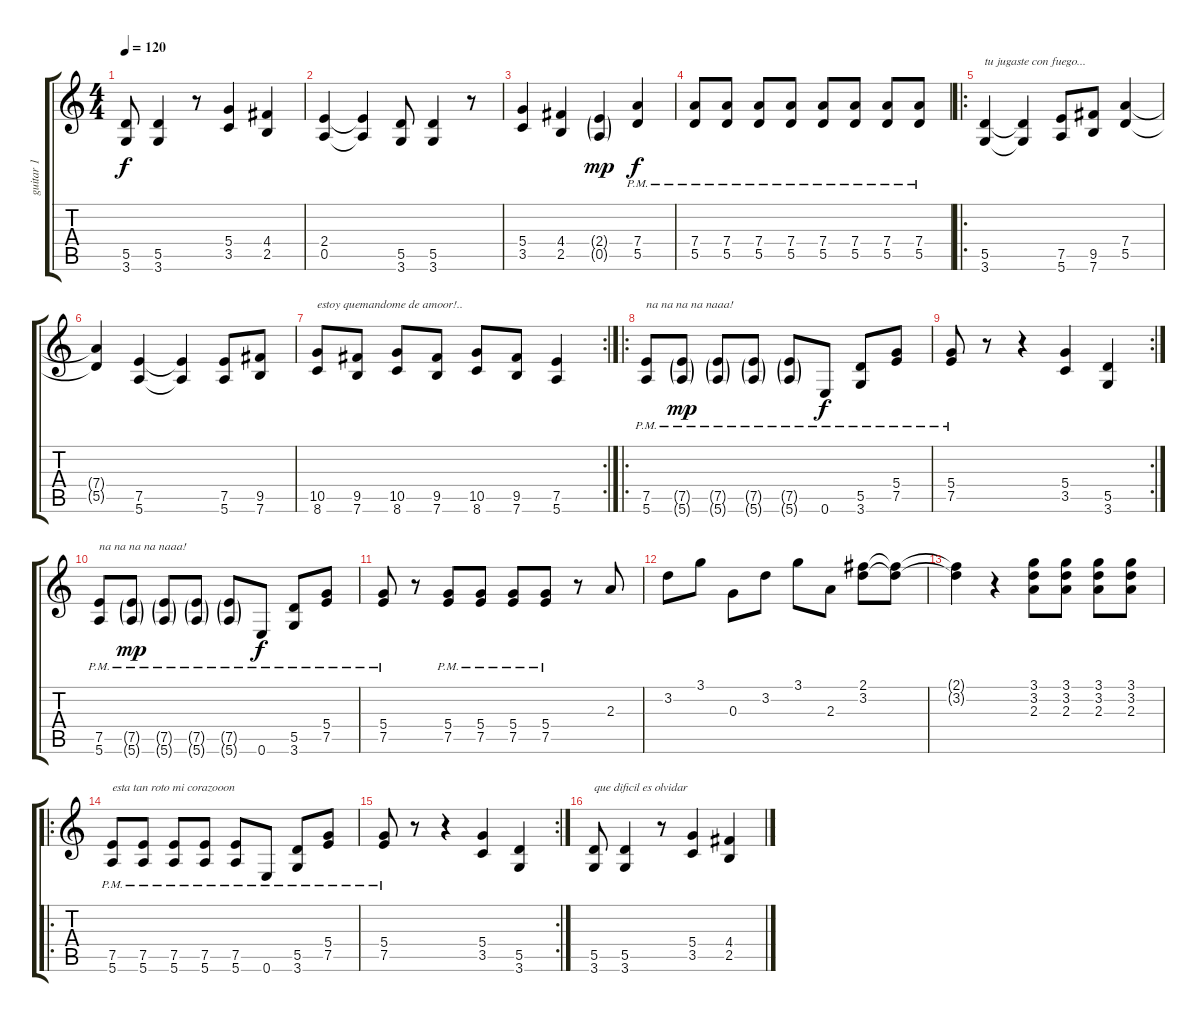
\track ("guitar 1" "guitar 1") {instrument distortionguitar}
\staff {score tabs}
\tuning (E4 B3 G3 D3 A2 E2) {hide}
\ts (4 4)
\tempo 120
\clef g2
\ks c
(5.5 3.6).8{dy f} (5.5 3.6).4 r.8 (5.4 3.5).4 (4.4 2.5).4 |
(2.4 0.5).4 (2.4{t} 0.5{t}).4 (5.5 3.6).8 (5.5 3.6).4 r.8 |
(5.4 3.5).4 (4.4 2.5).4 (2.4{g} 0.5{g}).4{dy mp} (7.4{pm} 5.5{pm}).4{dy f} |
(7.4{pm} 5.5).8 (7.4{pm} 5.5).8 (7.4{pm} 5.5).8 (7.4{pm} 5.5).8 (7.4{pm} 5.5).8 (7.4{pm} 5.5).8 (7.4{pm} 5.5).8 (7.4{pm} 5.5).8 |
\ro
(5.5 3.6).4{txt "tu jugaste con fuego..."} (5.5{t} 3.6{t}).4 (7.5 5.6).8 (9.5 7.6).8 (7.4 5.5).4 |
(7.4{t} 5.5{t}).4 (7.5 5.6).4 (7.5{t} 5.6{t}).4 (7.5 5.6).8 (9.5 7.6).8 |
\rc 2
(10.5 8.6).8{txt "estoy quemandome de amoor!.."} (9.5 7.6).8 (10.5 8.6).8 (9.5 7.6).8 (10.5 8.6).8 (9.5 7.6).8 (7.5 5.6).4 |
\ro
(7.5{pm} 5.6).8{txt "na na na na naaa!"} (7.5{g pm} 5.6{g}).8{dy mp} (7.5{g pm} 5.6{g}).8 (7.5{g pm} 5.6{g}).8 (7.5{g pm} 5.6{g}).8 0.6{pm}.8{dy f} (5.5{pm} 3.6).8 (5.4{pm} 7.5).8 |
\rc 2
(5.4 7.5{pm}).8 r.8 r.4 (5.4 3.5).4 (5.5 3.6).4 |
(7.5{pm} 5.6).8{txt "na na na na naaa!"} (7.5{g pm} 5.6{g}).8{dy mp} (7.5{g pm} 5.6{g}).8 (7.5{g pm} 5.6{g}).8 (7.5{g pm} 5.6{g}).8 0.6{pm}.8{dy f} (5.5{pm} 3.6).8 (5.4{pm} 7.5).8 |
(5.4 7.5{pm}).8 r.8 (5.4{pm} 7.5).8 (5.4{pm} 7.5).8 (5.4{pm} 7.5).8 (5.4{pm} 7.5).8 r.8 2.3.8 |
3.2.8 3.1.8 0.3.8 3.2.8 3.1.8 2.3.8 (2.1 3.2).8 (2.1{t} 3.2{t}).8 |
(2.1{t} 3.2{t}).4 r.4 (3.1 3.2 2.3).8 (3.1 3.2 2.3).8 (3.1 3.2 2.3).8 (3.1 3.2 2.3).8 |
\ro
(7.5{pm} 5.6).8{txt "esta tan roto mi corazooon"} (7.5{pm} 5.6).8 (7.5{pm} 5.6).8 (7.5{pm} 5.6).8 (7.5{pm} 5.6).8 0.6{pm}.8 (5.5{pm} 3.6).8 (5.4{pm} 7.5).8 |
\rc 2
(5.4 7.5{pm}).8 r.8 r.4 (5.4 3.5).4 (5.5 3.6).4 |
(5.5 3.6).8{txt "que dificil es olvidar"} (5.5 3.6).4 r.8 (5.4 3.5).4 (4.4 2.5).4
